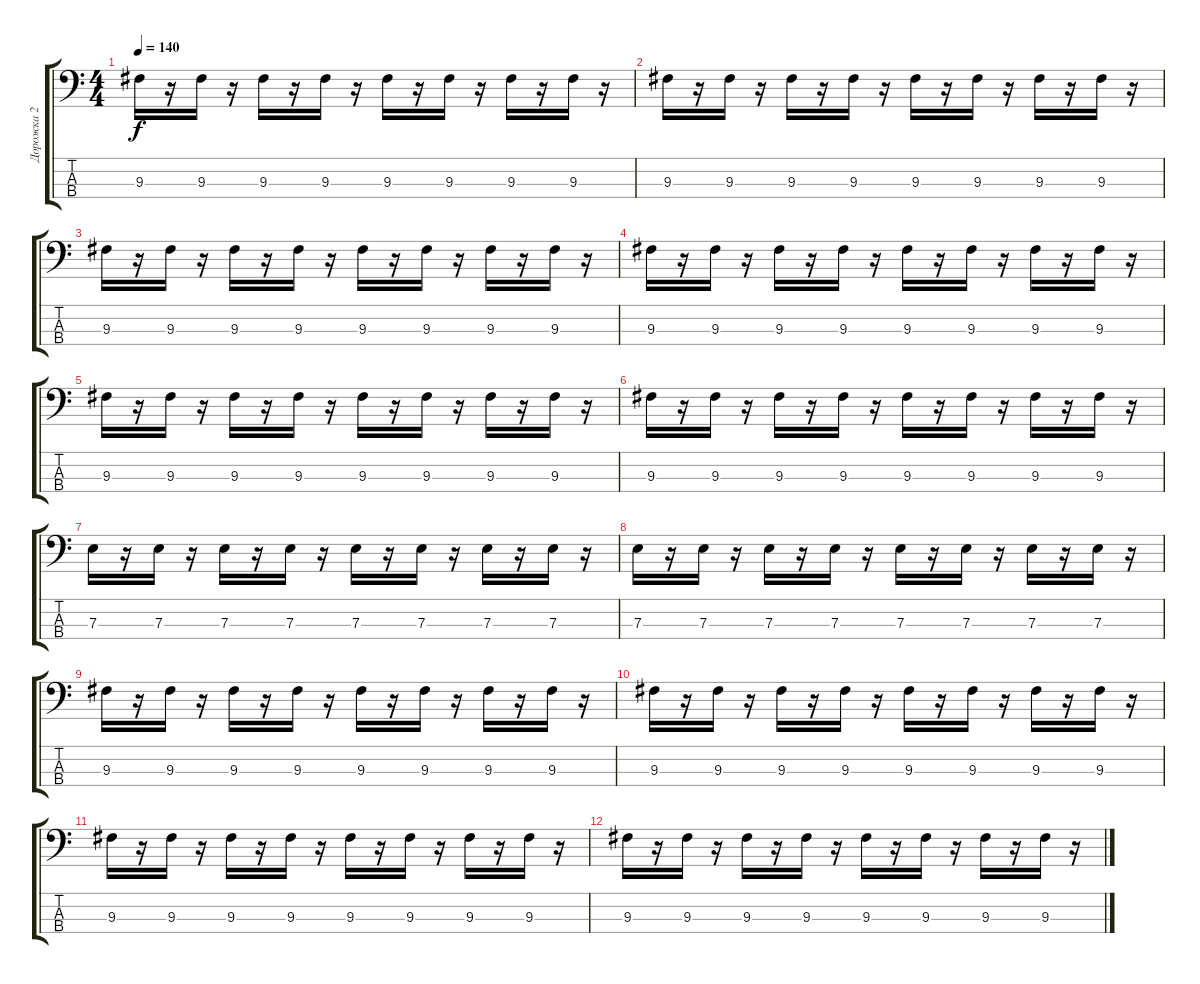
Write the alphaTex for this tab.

\track ("Дорожка 2" "Дорожка 2") {instrument synthbass2}
\staff {score tabs}
\tuning (G2 D2 A1 E1) {hide}
\ts (4 4)
\tempo 140
\clef f4
\ks c
9.3.16{dy f} r.16 9.3.16 r.16 9.3.16 r.16 9.3.16 r.16 9.3.16 r.16 9.3.16 r.16 9.3.16 r.16 9.3.16 r.16 |
9.3.16 r.16 9.3.16 r.16 9.3.16 r.16 9.3.16 r.16 9.3.16 r.16 9.3.16 r.16 9.3.16 r.16 9.3.16 r.16 |
9.3.16 r.16 9.3.16 r.16 9.3.16 r.16 9.3.16 r.16 9.3.16 r.16 9.3.16 r.16 9.3.16 r.16 9.3.16 r.16 |
9.3.16 r.16 9.3.16 r.16 9.3.16 r.16 9.3.16 r.16 9.3.16 r.16 9.3.16 r.16 9.3.16 r.16 9.3.16 r.16 |
9.3.16 r.16 9.3.16 r.16 9.3.16 r.16 9.3.16 r.16 9.3.16 r.16 9.3.16 r.16 9.3.16 r.16 9.3.16 r.16 |
9.3.16 r.16 9.3.16 r.16 9.3.16 r.16 9.3.16 r.16 9.3.16 r.16 9.3.16 r.16 9.3.16 r.16 9.3.16 r.16 |
7.3.16 r.16 7.3.16 r.16 7.3.16 r.16 7.3.16 r.16 7.3.16 r.16 7.3.16 r.16 7.3.16 r.16 7.3.16 r.16 |
7.3.16 r.16 7.3.16 r.16 7.3.16 r.16 7.3.16 r.16 7.3.16 r.16 7.3.16 r.16 7.3.16 r.16 7.3.16 r.16 |
9.3.16 r.16 9.3.16 r.16 9.3.16 r.16 9.3.16 r.16 9.3.16 r.16 9.3.16 r.16 9.3.16 r.16 9.3.16 r.16 |
9.3.16 r.16 9.3.16 r.16 9.3.16 r.16 9.3.16 r.16 9.3.16 r.16 9.3.16 r.16 9.3.16 r.16 9.3.16 r.16 |
9.3.16 r.16 9.3.16 r.16 9.3.16 r.16 9.3.16 r.16 9.3.16 r.16 9.3.16 r.16 9.3.16 r.16 9.3.16 r.16 |
9.3.16 r.16 9.3.16 r.16 9.3.16 r.16 9.3.16 r.16 9.3.16 r.16 9.3.16 r.16 9.3.16 r.16 9.3.16 r.16
